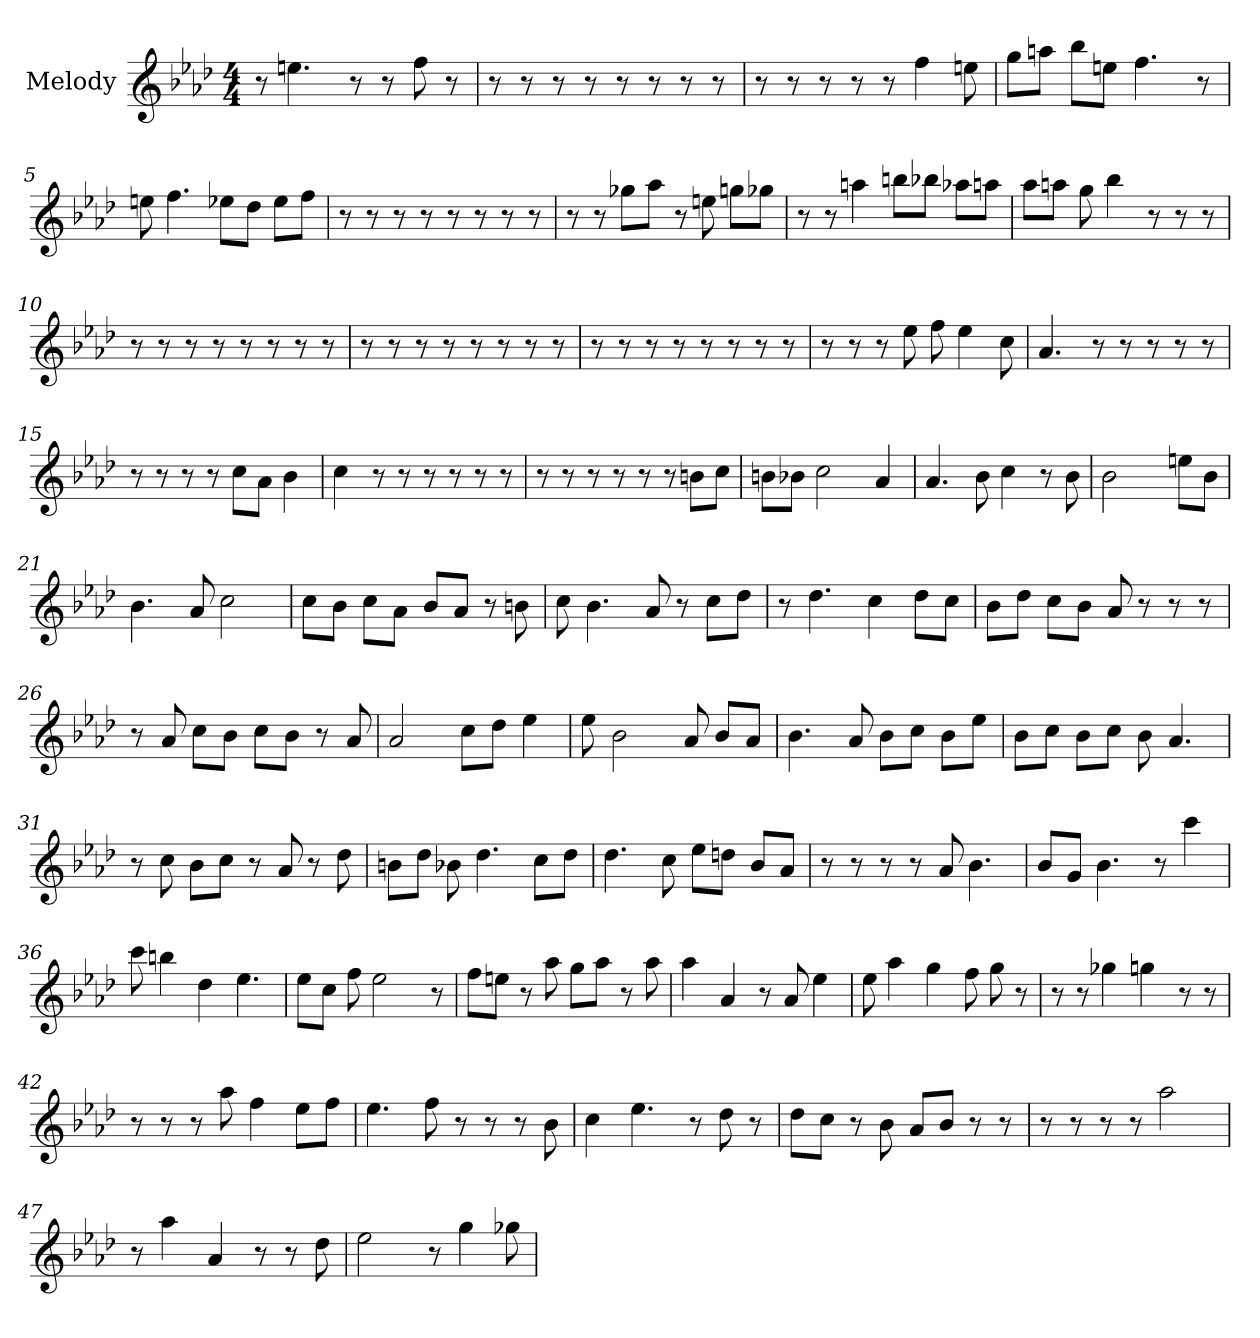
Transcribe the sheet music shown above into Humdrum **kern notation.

**kern
*part1
*staff1
*I"Melody
*clefG2
*k[b-e-a-d-]
*A-:
*M4/4
*MM136
=1
8r
4.ee
8r
8r
8ff
8r
=2
8r
8r
8r
8r
8r
8r
8r
8r
=3
8r
8r
8r
8r
8r
4ff
8ee
=4
8gg\L
8aa\J
8bb-\L
8ee\J
4.ff
8r
=5
8ee
4.ff
8ee-\L
8dd-\J
8ee-\L
8ff\J
=6
8r
8r
8r
8r
8r
8r
8r
8r
=7
8r
8r
8gg-\L
8aa-\J
8r
8ee
8gg\L
8gg-\J
=8
8r
8r
4aa
8bb\L
8bb-\J
8aa-\L
8aa\J
=9
8aa-\L
8aa\J
8gg
4bb-
8r
8r
8r
=10
8r
8r
8r
8r
8r
8r
8r
8r
=11
8r
8r
8r
8r
8r
8r
8r
8r
=12
8r
8r
8r
8r
8r
8r
8r
8r
=13
8r
8r
8r
8ee-
8ff
4ee-
8cc
=14
4.a-
8r
8r
8r
8r
8r
=15
8r
8r
8r
8r
8cc\L
8a-\J
4b-
=16
4cc
8r
8r
8r
8r
8r
8r
=17
8r
8r
8r
8r
8r
8r
8b\L
8cc\J
=18
8b\L
8b-\J
2cc
4a-
=19
4.a-
8b-
4cc
8r
8b-
=20
!LO:N:vis=2
2.b-
8ee\L
8b-\J
=21
4.b-
8a-
2cc
=22
8cc\L
8b-\J
8cc\L
8a-\J
8b-/L
8a-/J
8r
8b
=23
8cc
4.b-
8a-
8r
8cc\L
8dd-\J
=24
8r
4.dd-
4cc
8dd-\L
8cc\J
=25
8b-\L
8dd-\J
8cc\L
8b-\J
8a-
8r
8r
8r
=26
8r
8a-
8cc\L
8b-\J
8cc\L
8b-\J
8r
8a-
=27
2a-
8cc\L
8dd-\J
4ee-
=28
8ee-
2b-
8a-
8b-/L
8a-/J
=29
4.b-
8a-
8b-\L
8cc\J
8b-\L
8ee-\J
=30
8b-\L
8cc\J
8b-\L
8cc\J
8b-
4.a-
=31
8r
8cc
8b-\L
8cc\J
8r
8a-
8r
8dd-
=32
8b\L
8dd-\J
8b-
4.dd-
8cc\L
8dd-\J
=33
4.dd-
8cc
8ee-\L
8dd\J
8b-/L
8a-/J
=34
8r
8r
8r
8r
8a-
4.b-
=35
8b-/L
8g/J
4.b-
8r
4ccc
=36
8ccc
4bb
4dd-
4.ee-
=37
8ee-\L
8cc\J
8ff
2ee-
8r
=38
8ff\L
8ee\J
8r
8aa-
8gg\L
8aa-\J
8r
8aa-
=39
4aa-
4a-
8r
8a-
4ee-
=40
8ee-
4aa-
4gg
8ff
8gg
8r
=41
8r
8r
4gg-
4gg
8r
8r
=42
8r
8r
8r
8aa-
4ff
8ee-\L
8ff\J
=43
4.ee-
8ff
8r
8r
8r
8b-
=44
4cc
4.ee-
8r
8dd-
8r
=45
8dd-\L
8cc\J
8r
8b-
8a-/L
8b-/J
8r
8r
=46
8r
8r
8r
8r
2aa-
=47
8r
4aa-
4a-
8r
8r
8dd-
=48
2ee-
8r
4gg
8gg-
=
*-
